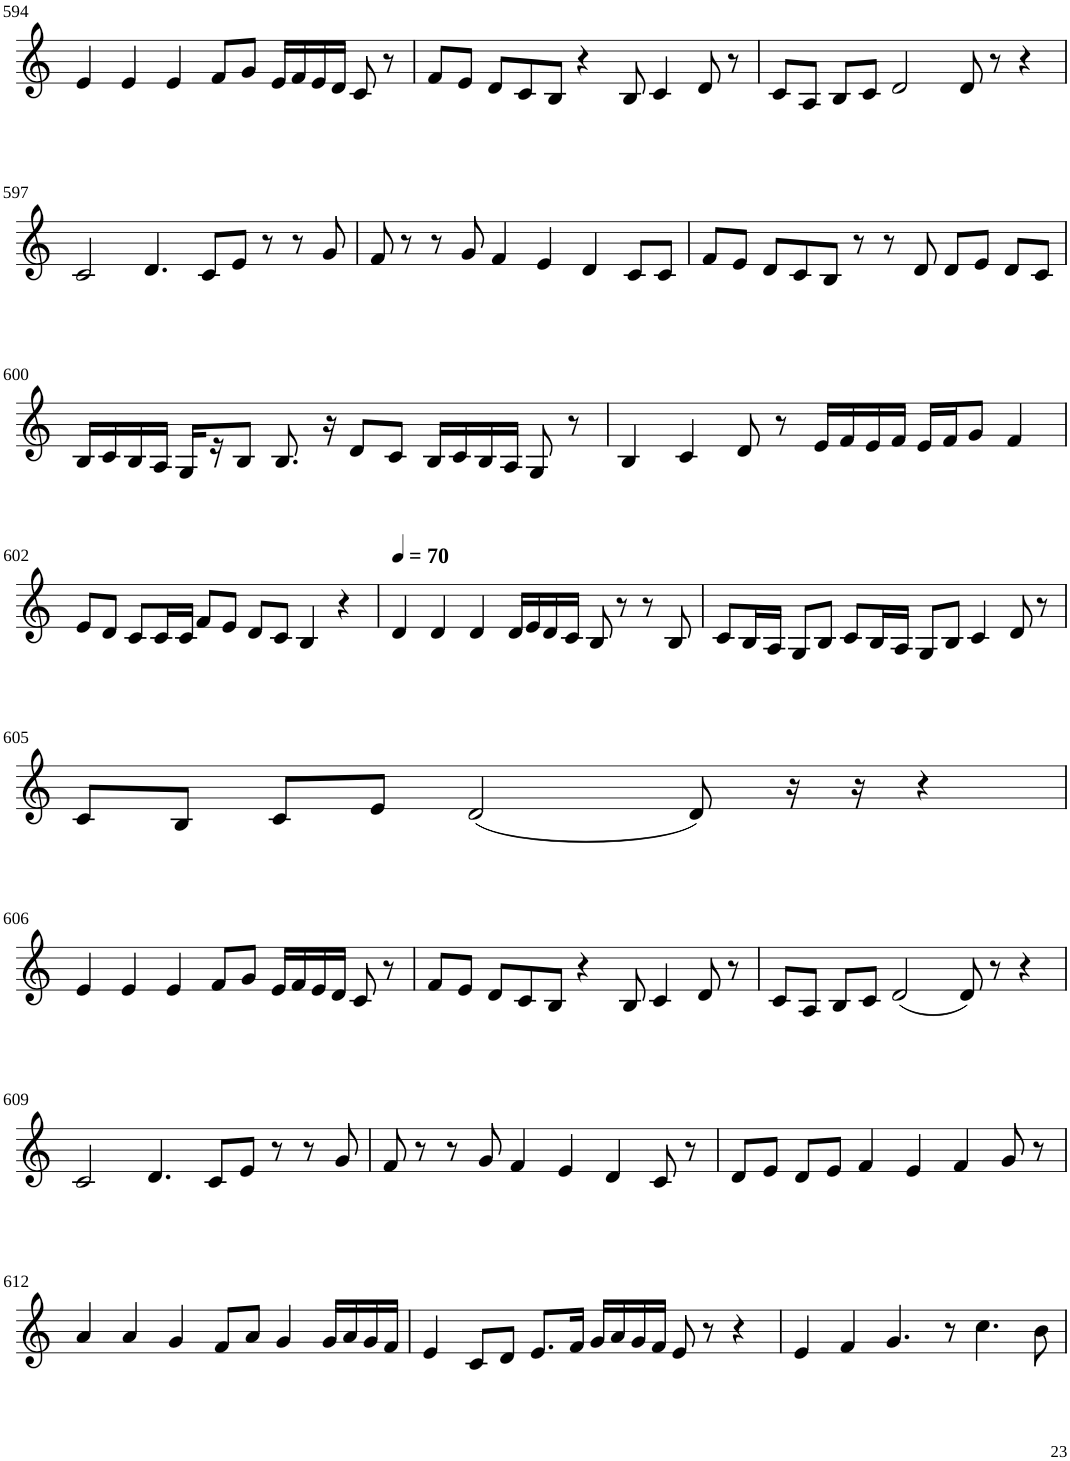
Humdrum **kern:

**kern
*part1
*staff1
*I"Violin
!!LO:PB:g=z
*clefG2
*k[]
*M6/4
=594
4e/
4e/
4e/
8f/L
8g/J
16e/LL
16f/
16e/
16d/JJ
8c/
8r
=595
8f/L
8e/J
8d/L
8c/
8B/J
4r
8B/
4c/
8d/
8r
=596
8c/L
8A/J
8B/L
8c/J
2d/
8d/
8r
4r
!!LO:LB:g=z
=597
2c/
4.d/
8c/L
8e/J
8r
8r
8g/
=598
8f/
8r
8r
8g/
4f/
4e/
4d/
8c/L
8c/J
=599
8f/L
8e/J
8d/L
8c/
8B/J
8r
8r
8d/
8d/L
8e/J
8d/L
8c/J
!!LO:LB:g=z
=600
16B/LL
16c/
16B/
16A/JJ
16G/LL
16r
8B/J
8.B/
16r
8d/L
8c/J
16B/LL
16c/
16B/
16A/JJ
8G/
8r
=601
4B/
4c/
8d/
8r
16e/LL
16f/
16e/
16f/JJ
16e/LL
16f/J
8g/J
4f/
!!LO:LB:g=z
=602
8e/L
8d/J
8c/L
16c/L
16c/JJ
8f/L
8e/J
8d/L
8c/J
4B/
4r
=603
*MM70
4d/
4d/
4d/
16d/LL
16e/
16d/
16c/JJ
8B/
8r
8r
8B/
=604
8c/L
16B/L
16A/JJ
8G/L
8B/J
8c/L
16B/L
16A/JJ
8G/L
8B/J
4c/
8d/
8r
!!LO:LB:g=z
=605
8c/L
8B/J
8c/L
8e/J
(2d/
8d/)
16r
16r
4r
!!LO:LB:g=z
=606
4e/
4e/
4e/
8f/L
8g/J
16e/LL
16f/
16e/
16d/JJ
8c/
8r
=607
8f/L
8e/J
8d/L
8c/
8B/J
4r
8B/
4c/
8d/
8r
=608
8c/L
8A/J
8B/L
8c/J
(2d/
8d/)
8r
4r
!!LO:LB:g=z
=609
2c/
4.d/
8c/L
8e/J
8r
8r
8g/
=610
8f/
8r
8r
8g/
4f/
4e/
4d/
8c/
8r
=611
8d/L
8e/J
8d/L
8e/J
4f/
4e/
4f/
8g/
8r
!!LO:LB:g=z
=612
4a/
4a/
4g/
8f/L
8a/J
4g/
16g/LL
16a/
16g/
16f/JJ
=613
4e/
8c/L
8d/J
8.e/L
16f/Jk
16g/LL
16a/
16g/
16f/JJ
8e/
8r
4r
=614
4e/
4f/
4.g/
8r
4.cc\
8b\
=
*-
